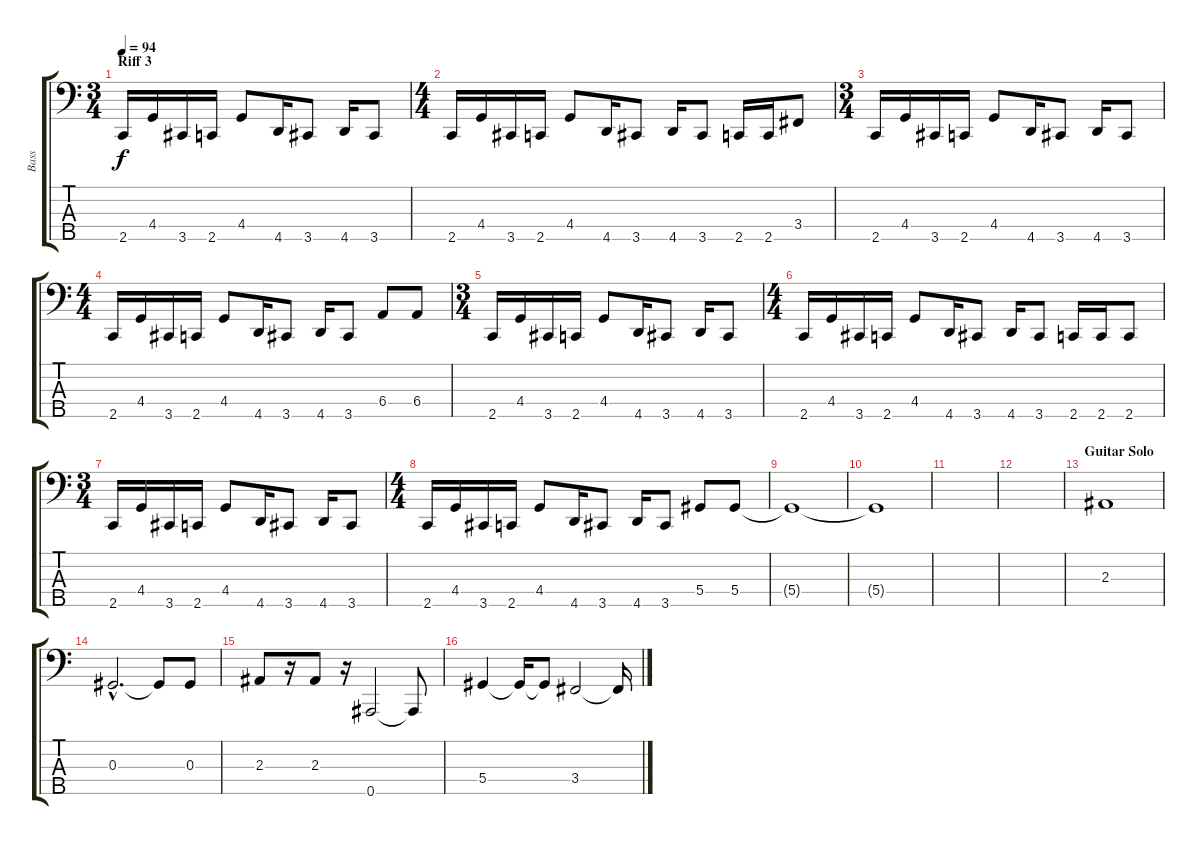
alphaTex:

\track ("Bass" "Bass") {instrument electricbassfinger}
\staff {score tabs}
\tuning (Gb2 Db2 Ab1 Eb1 Bb0) {hide}
\ts (3 4)
\section ("" "Riff 3")
\tempo 94
\clef f4
\ks c
2.5.16{dy f} 4.4.16 3.5.16 2.5.16 4.4.8 4.5.16 3.5.8 4.5.16 3.5.8 |
\ts (4 4)
2.5.16 4.4.16 3.5.16 2.5.16 4.4.8 4.5.16 3.5.8 4.5.16 3.5.8 2.5.16 2.5.16 3.4.8 |
\ts (3 4)
2.5.16 4.4.16 3.5.16 2.5.16 4.4.8 4.5.16 3.5.8 4.5.16 3.5.8 |
\ts (4 4)
2.5.16 4.4.16 3.5.16 2.5.16 4.4.8 4.5.16 3.5.8 4.5.16 3.5.8 6.4.8 6.4.8 |
\ts (3 4)
2.5.16 4.4.16 3.5.16 2.5.16 4.4.8 4.5.16 3.5.8 4.5.16 3.5.8 |
\ts (4 4)
2.5.16 4.4.16 3.5.16 2.5.16 4.4.8 4.5.16 3.5.8 4.5.16 3.5.8 2.5.16 2.5.16 2.5.8 |
\ts (3 4)
2.5.16 4.4.16 3.5.16 2.5.16 4.4.8 4.5.16 3.5.8 4.5.16 3.5.8 |
\ts (4 4)
2.5.16 4.4.16 3.5.16 2.5.16 4.4.8 4.5.16 3.5.8 4.5.16 3.5.8 5.4.8 5.4.8 |
5.4{t}.1{volume 0} |
5.4{t}.1 |
|
|
\section ("" "Guitar Solo")
2.3.1{volume 15} |
0.3{hac}.2{d} 0.3{t}.8 0.3.8 |
2.3.8 r.16 2.3.8 r.16 0.5.2 0.5{t}.8 |
5.4.4 5.4{t}.16 5.4{t}.8 3.4.2 3.4{t}.16
